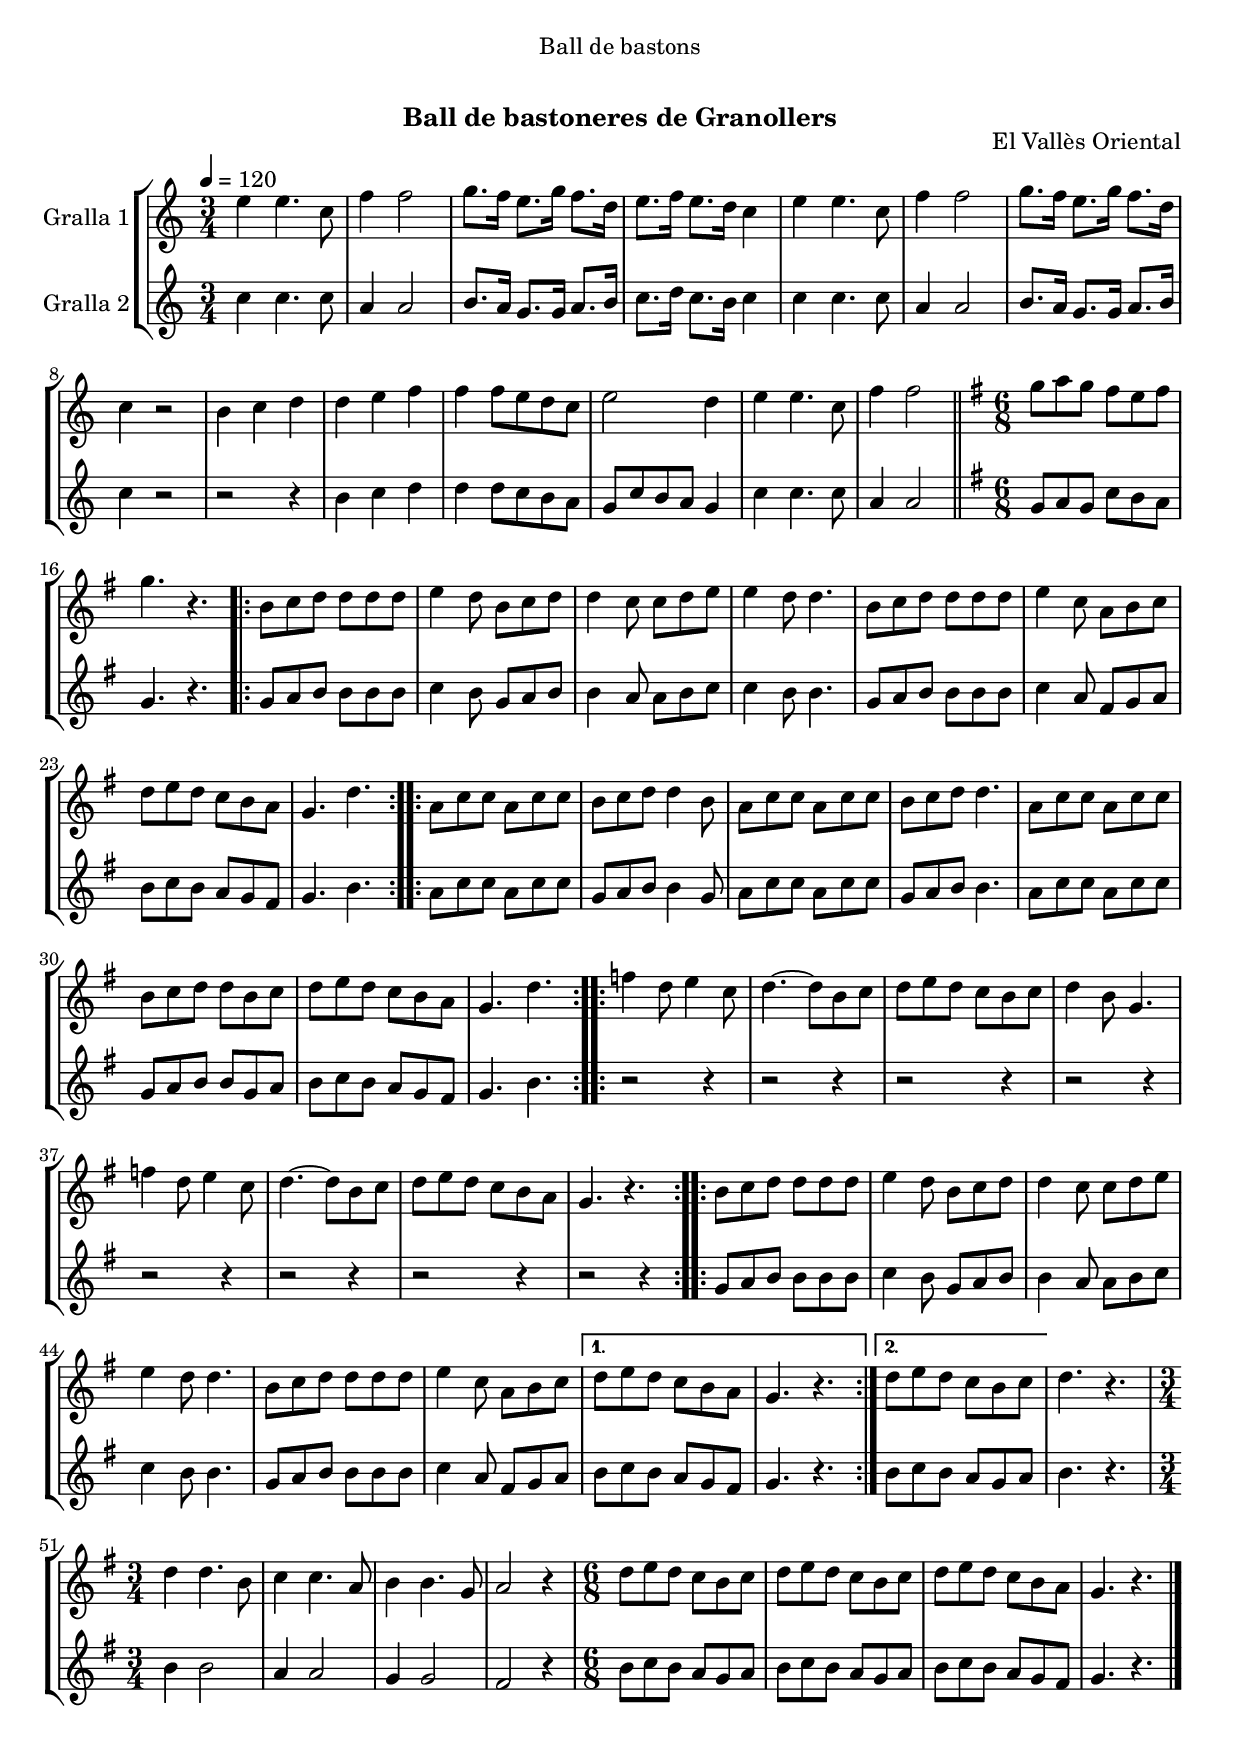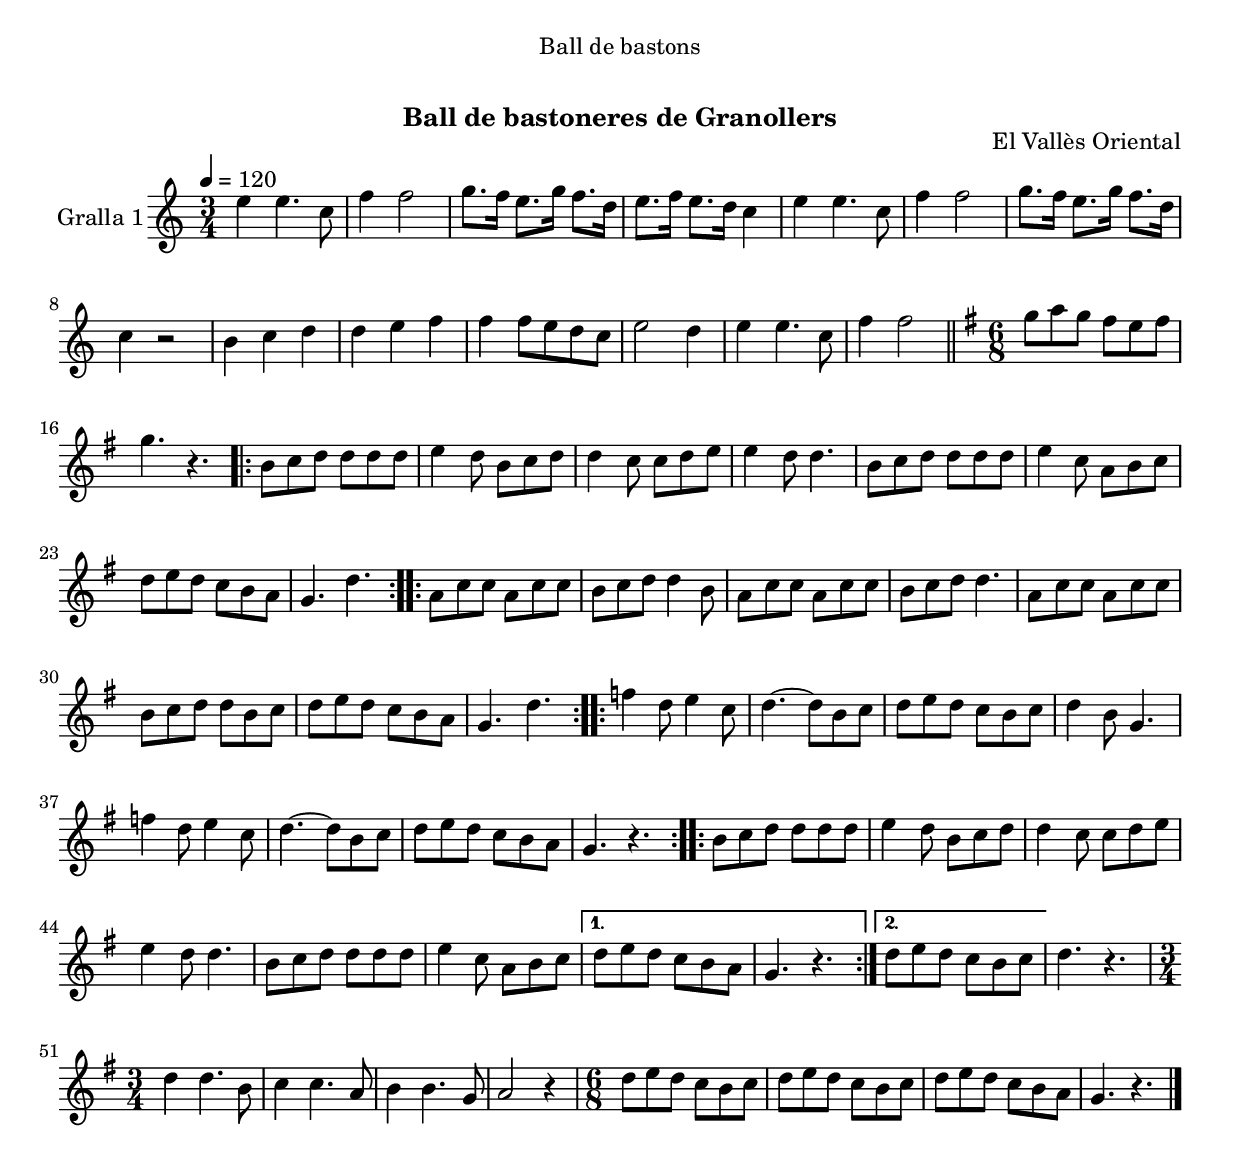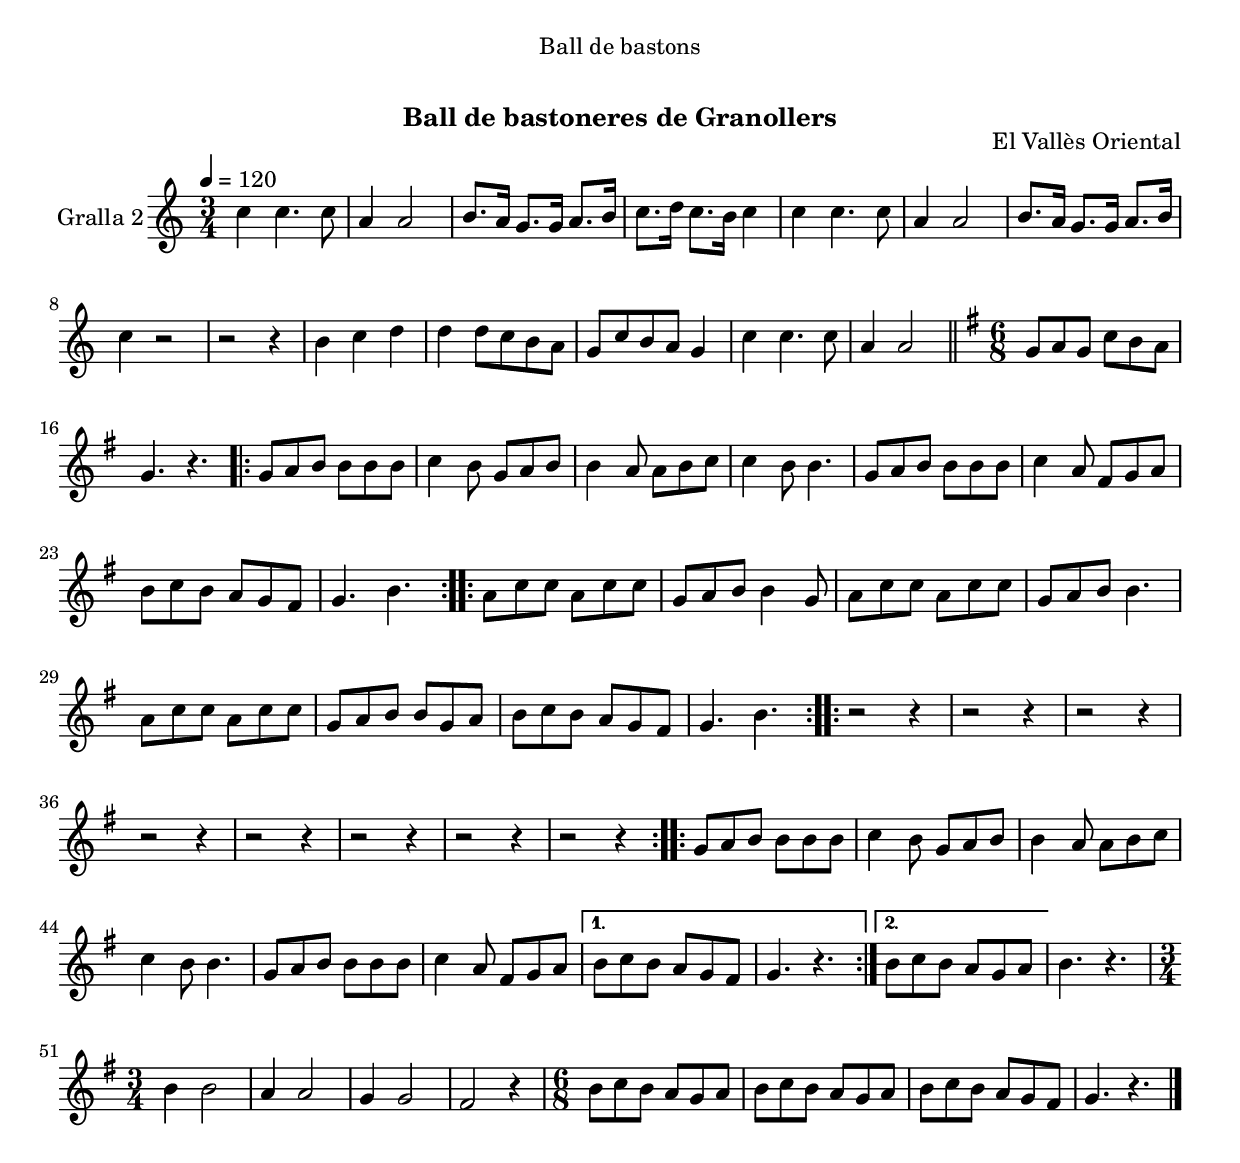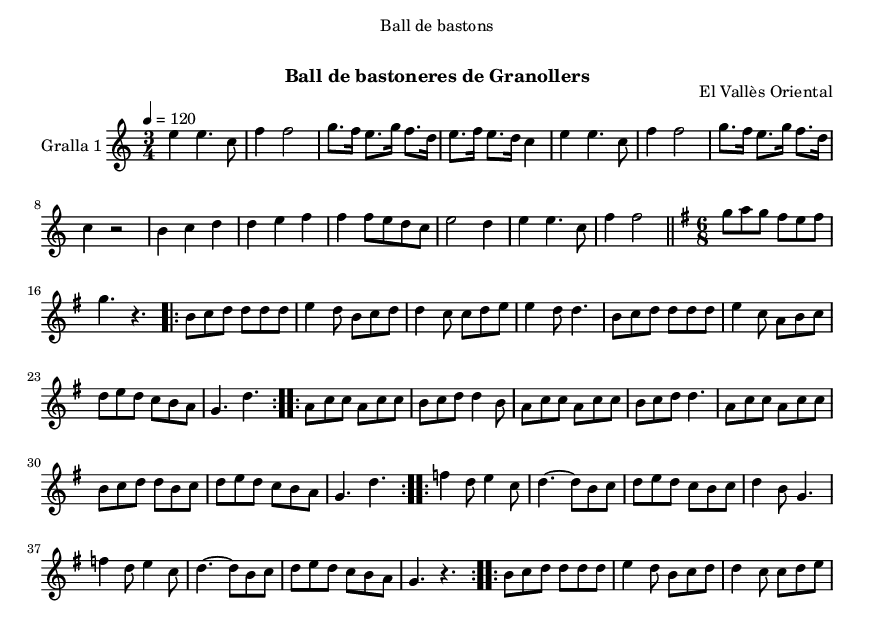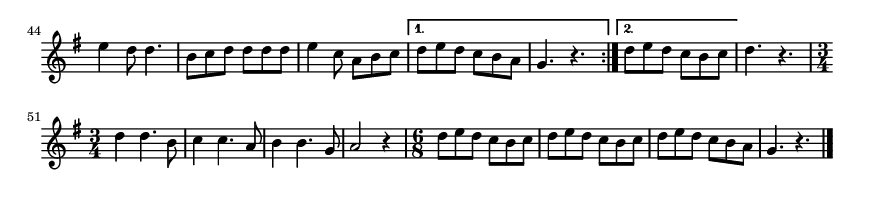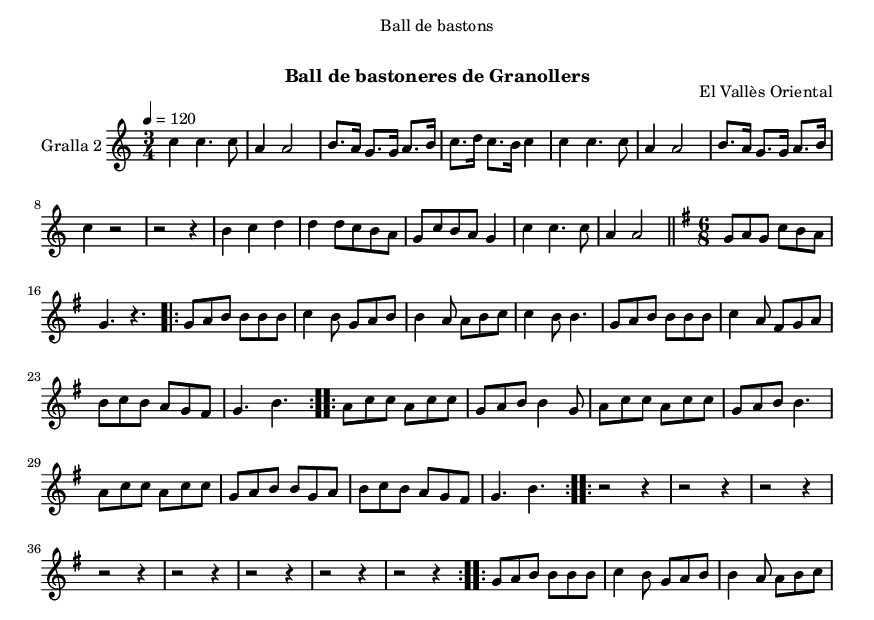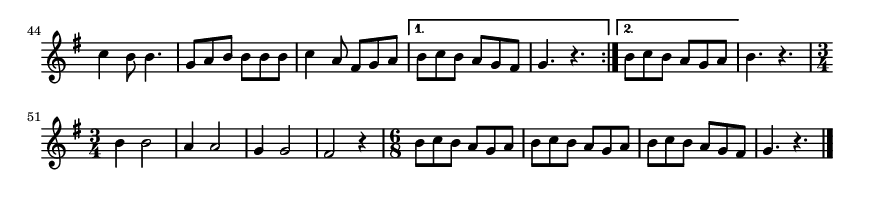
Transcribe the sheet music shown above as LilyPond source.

\version "2.16.0"

\header {
  dedication="Ball de bastons"
  title="              "
  subtitle="Ball de bastoneres de Granollers"
  subsubtitle=""
  poet=""
  meter=""
  piece=""
  composer=""
  arranger=""
  opus="El Vallès Oriental"
  instrument=""
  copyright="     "
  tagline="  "
}

liniaroAa =
\relative e''
{
  \tempo 4=120
  \clef treble
  \key c \major
  \time 3/4
  e4 e4. c8  |
  f4 f2  |
  g8. f16 e8. g16 f8. d16  |
  e8. f16 e8. d16 c4  |
  %05
  e4 e4. c8  |
  f4 f2  |
  g8. f16 e8. g16 f8. d16  |
  c4 r2  |
  b4 c d  |
  %10
  d4 e f  |
  f4 f8 e d c  |
  e2 d4  |
  e4 e4. c8  |
  f4 f2  \bar "||"
  %15
  \key g \major   \time 6/8   g8 a g fis e fis  |
  g4. r  |
  \repeat volta 2 { b,8 c d d d d  |
  e4 d8 b c d  |
  d4 c8 c d e  |
  %20
  e4 d8 d4.  |
  b8 c d d d d  |
  e4 c8 a b c  |
  d8 e d c b a  |
  g4. d'  | }
  %25
  \repeat volta 2 { a8 c c a c c  |
  b8 c d d4 b8  |
  a8 c c a c c  |
  b8 c d d4.  |
  a8 c c a c c  |
  %30
  b8 c d d b c  |
  d8 e d c b a  |
  g4. d'  | }
  \repeat volta 2 { f4 d8 e4 c8  |
  d4. ~ d8 b c  |
  %35
  d8 e d c b c  |
  d4 b8 g4.  |
  f'4 d8 e4 c8  |
  d4. ~ d8 b c  |
  d8 e d c b a  |
  %40
  g4. r  | }
  \repeat volta 2 { b8 c d d d d  |
  e4 d8 b c d  |
  d4 c8 c d e  |
  e4 d8 d4.  |
  %45
  b8 c d d d d  |
  e4 c8 a b c }
  \alternative { { d8 e d c b a  |
  g4. r }
  { d'8 e d c b c } }
  %50
  d4. r  |
  \time 3/4   d4 d4. b8  |
  c4 c4. a8  |
  b4 b4. g8  |
  a2 r4  |
  %55
  \time 6/8   d8 e d c b c  |
  d8 e d c b c  |
  d8 e d c b a  |
  g4. r  \bar "|."
}

liniaroAb =
\relative c''
{
  \tempo 4=120
  \clef treble
  \key c \major
  \time 3/4
  c4 c4. c8  |
  a4 a2  |
  b8. a16 g8. g16 a8. b16  |
  c8. d16 c8. b16 c4  |
  %05
  c4 c4. c8  |
  a4 a2  |
  b8. a16 g8. g16 a8. b16  |
  c4 r2  |
  r2 r4  |
  %10
  b4 c d  |
  d4 d8 c b a  |
  g8 c b a g4  |
  c4 c4. c8  |
  a4 a2  \bar "||"
  %15
  \key g \major   \time 6/8   g8 a g c b a  |
  g4. r  |
  \repeat volta 2 { g8 a b b b b  |
  c4 b8 g a b  |
  b4 a8 a b c  |
  %20
  c4 b8 b4.  |
  g8 a b b b b  |
  c4 a8 fis g a  |
  b8 c b a g fis  |
  g4. b  | }
  %25
  \repeat volta 2 { a8 c c a c c  |
  g8 a b b4 g8  |
  a8 c c a c c  |
  g8 a b b4.  |
  a8 c c a c c  |
  %30
  g8 a b b g a  |
  b8 c b a g fis  |
  g4. b  | }
  \repeat volta 2 { r2 r4  |
  r2 r4  |
  %35
  r2 r4  |
  r2 r4  |
  r2 r4  |
  r2 r4  |
  r2 r4  |
  %40
  r2 r4  | }
  \repeat volta 2 { g8 a b b b b  |
  c4 b8 g a b  |
  b4 a8 a b c  |
  c4 b8 b4.  |
  %45
  g8 a b b b b  |
  c4 a8 fis g a }
  \alternative { { b8 c b a g fis  |
  g4. r }
  { b8 c b a g a } }
  %50
  b4. r  |
  \time 3/4   b4 b2  |
  a4 a2  |
  g4 g2  |
  fis2 r4  |
  %55
  \time 6/8   b8 c b a g a  |
  b8 c b a g a  |
  b8 c b a g fis  |
  g4. r  \bar "|."
}

\book {

\paper {
  print-page-number = false
}

\bookpart {
  \score {
    \new StaffGroup {
      \override Score.RehearsalMark #'self-alignment-X = #LEFT
      <<
        \new Staff \with {instrumentName = #"Gralla 1" } \liniaroAa
        \new Staff \with {instrumentName = #"Gralla 2" } \liniaroAb
      >>
    }
    \layout {}
  }\score { \unfoldRepeats
    \new StaffGroup {
      \override Score.RehearsalMark #'self-alignment-X = #LEFT
      <<
        \new Staff \with {instrumentName = #"Gralla 1" } \liniaroAa
        \new Staff \with {instrumentName = #"Gralla 2" } \liniaroAb
      >>
    }
    \midi {}
  }
}

\bookpart {
  \header {}
  \score {
    \new StaffGroup {
      \override Score.RehearsalMark #'self-alignment-X = #LEFT
      <<
        \new Staff \with {instrumentName = #"Gralla 1" } \liniaroAa
      >>
    }
    \layout {}
  }\score { \unfoldRepeats
    \new StaffGroup {
      \override Score.RehearsalMark #'self-alignment-X = #LEFT
      <<
        \new Staff \with {instrumentName = #"Gralla 1" } \liniaroAa
      >>
    }
    \midi {}
  }
}

\bookpart {
  \header {}
  \score {
    \new StaffGroup {
      \override Score.RehearsalMark #'self-alignment-X = #LEFT
      <<
        \new Staff \with {instrumentName = #"Gralla 2" } \liniaroAb
      >>
    }
    \layout {}
  }\score { \unfoldRepeats
    \new StaffGroup {
      \override Score.RehearsalMark #'self-alignment-X = #LEFT
      <<
        \new Staff \with {instrumentName = #"Gralla 2" } \liniaroAb
      >>
    }
    \midi {}
  }
}

}

\book {

\paper {
  print-page-number = false
  #(set-paper-size "a6landscape")
  #(layout-set-staff-size 14)
}

\bookpart {
  \header {}
  \score {
    \new StaffGroup {
      \override Score.RehearsalMark #'self-alignment-X = #LEFT
      <<
        \new Staff \with {instrumentName = #"Gralla 1" } \liniaroAa
      >>
    }
    \layout {}
  }
}

\bookpart {
  \header {}
  \score {
    \new StaffGroup {
      \override Score.RehearsalMark #'self-alignment-X = #LEFT
      <<
        \new Staff \with {instrumentName = #"Gralla 2" } \liniaroAb
      >>
    }
    \layout {}
  }
}

}

